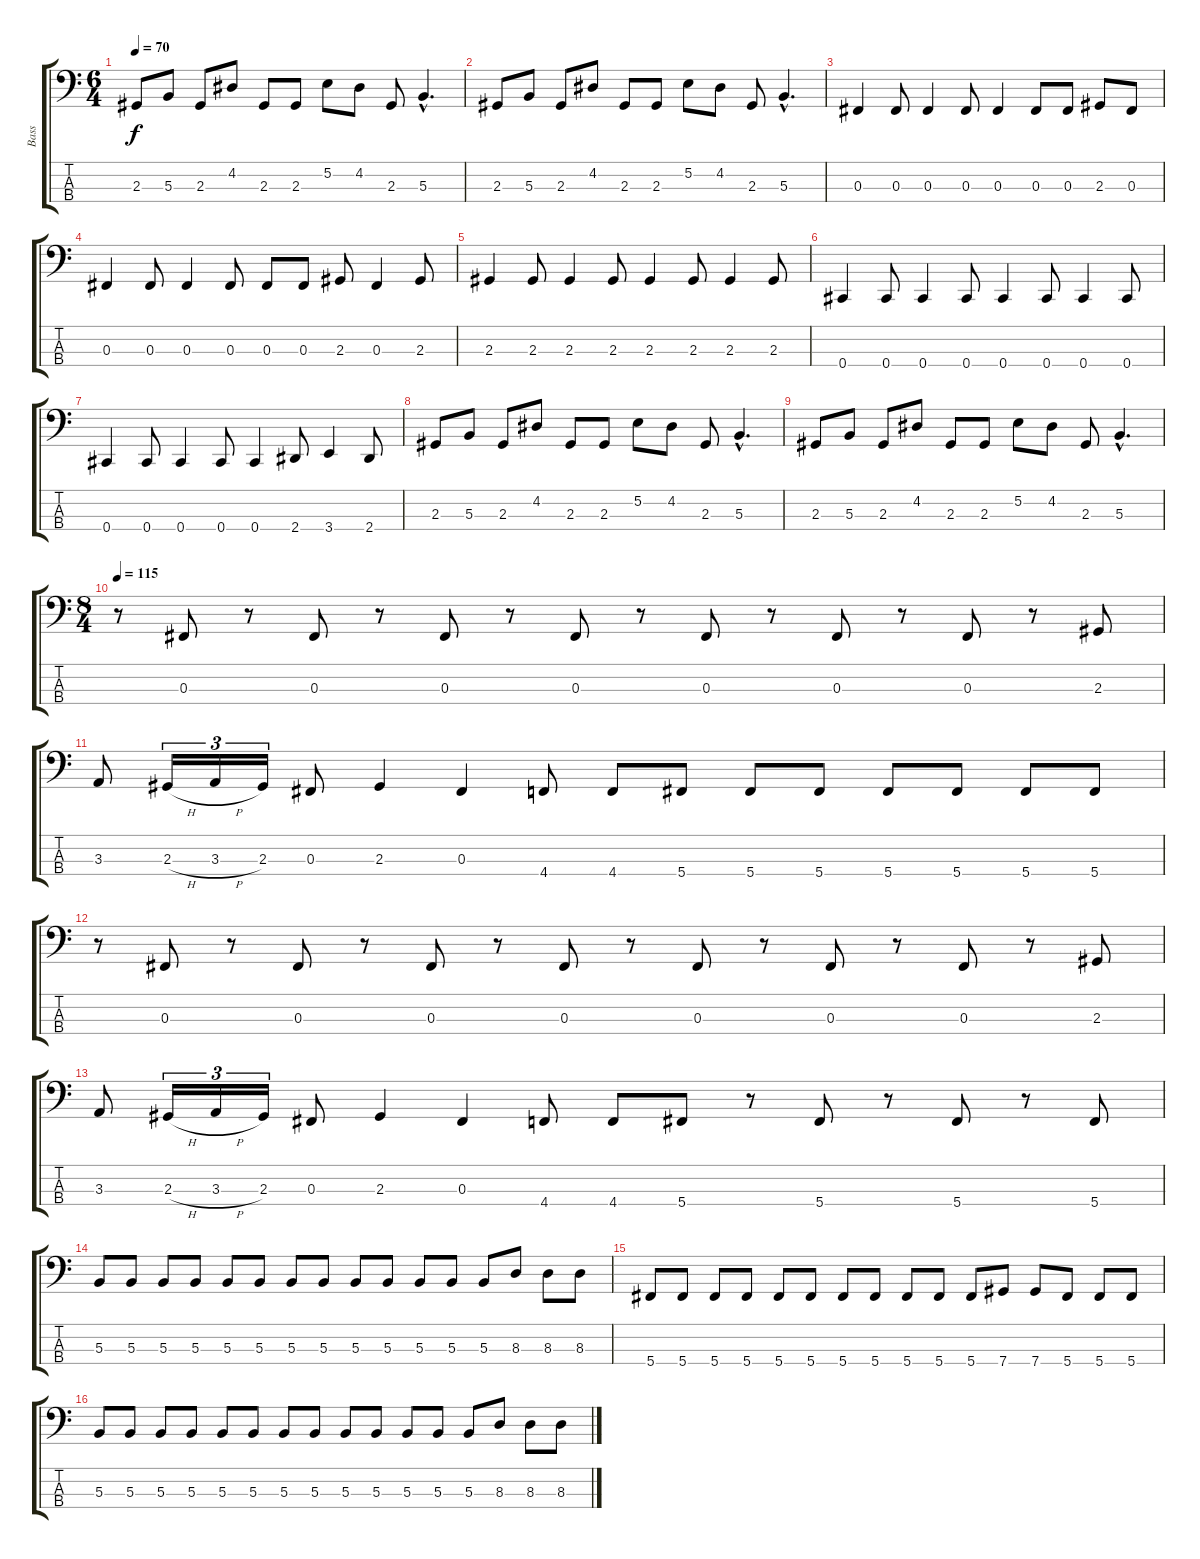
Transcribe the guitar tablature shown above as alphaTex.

\track ("Bass" "Bass") {instrument electricbasspick}
\staff {score tabs}
\tuning (E2 B1 Gb1 Db1) {hide}
\ts (6 4)
\tempo 70
\clef f4
\ks c
2.3.8{dy f} 5.3.8 2.3.8 4.2.8 2.3.8 2.3.8 5.2.8 4.2.8 2.3.8 5.3{hac}.4{d} |
2.3.8 5.3.8 2.3.8 4.2.8 2.3.8 2.3.8 5.2.8 4.2.8 2.3.8 5.3{hac}.4{d} |
0.3.4 0.3.8 0.3.4 0.3.8 0.3.4 0.3.8 0.3.8 2.3.8 0.3.8 |
0.3.4 0.3.8 0.3.4 0.3.8 0.3.8 0.3.8 2.3.8 0.3.4 2.3.8 |
2.3.4 2.3.8 2.3.4 2.3.8 2.3.4 2.3.8 2.3.4 2.3.8 |
0.4.4 0.4.8 0.4.4 0.4.8 0.4.4 0.4.8 0.4.4 0.4.8 |
0.4.4 0.4.8 0.4.4 0.4.8 0.4.4 2.4.8 3.4.4 2.4.8 |
2.3.8 5.3.8 2.3.8 4.2.8 2.3.8 2.3.8 5.2.8 4.2.8 2.3.8 5.3{hac}.4{d} |
2.3.8 5.3.8 2.3.8 4.2.8 2.3.8 2.3.8 5.2.8 4.2.8 2.3.8 5.3{hac}.4{d} |
\ts (8 4)
\tempo 115
r.8 0.3.8 r.8 0.3.8 r.8 0.3.8 r.8 0.3.8 r.8 0.3.8 r.8 0.3.8 r.8 0.3.8 r.8 2.3.8 |
3.3.8 2.3{h}.16{tu (3 2)} 3.3{h}.16{tu (3 2)} 2.3.16{tu (3 2)} 0.3.8 2.3.4 0.3.4 4.4.8 4.4.8 5.4.8 5.4.8 5.4.8 5.4.8 5.4.8 5.4.8 5.4.8 |
r.8 0.3.8 r.8 0.3.8 r.8 0.3.8 r.8 0.3.8 r.8 0.3.8 r.8 0.3.8 r.8 0.3.8 r.8 2.3.8 |
3.3.8 2.3{h}.16{tu (3 2)} 3.3{h}.16{tu (3 2)} 2.3.16{tu (3 2)} 0.3.8 2.3.4 0.3.4 4.4.8 4.4.8 5.4.8 r.8 5.4.8 r.8 5.4.8 r.8 5.4.8 |
5.3.8 5.3.8 5.3.8 5.3.8 5.3.8 5.3.8 5.3.8 5.3.8 5.3.8 5.3.8 5.3.8 5.3.8 5.3.8 8.3.8 8.3.8 8.3.8 |
5.4.8 5.4.8 5.4.8 5.4.8 5.4.8 5.4.8 5.4.8 5.4.8 5.4.8 5.4.8 5.4.8 7.4.8 7.4.8 5.4.8 5.4.8 5.4.8 |
5.3.8 5.3.8 5.3.8 5.3.8 5.3.8 5.3.8 5.3.8 5.3.8 5.3.8 5.3.8 5.3.8 5.3.8 5.3.8 8.3.8 8.3.8 8.3.8
